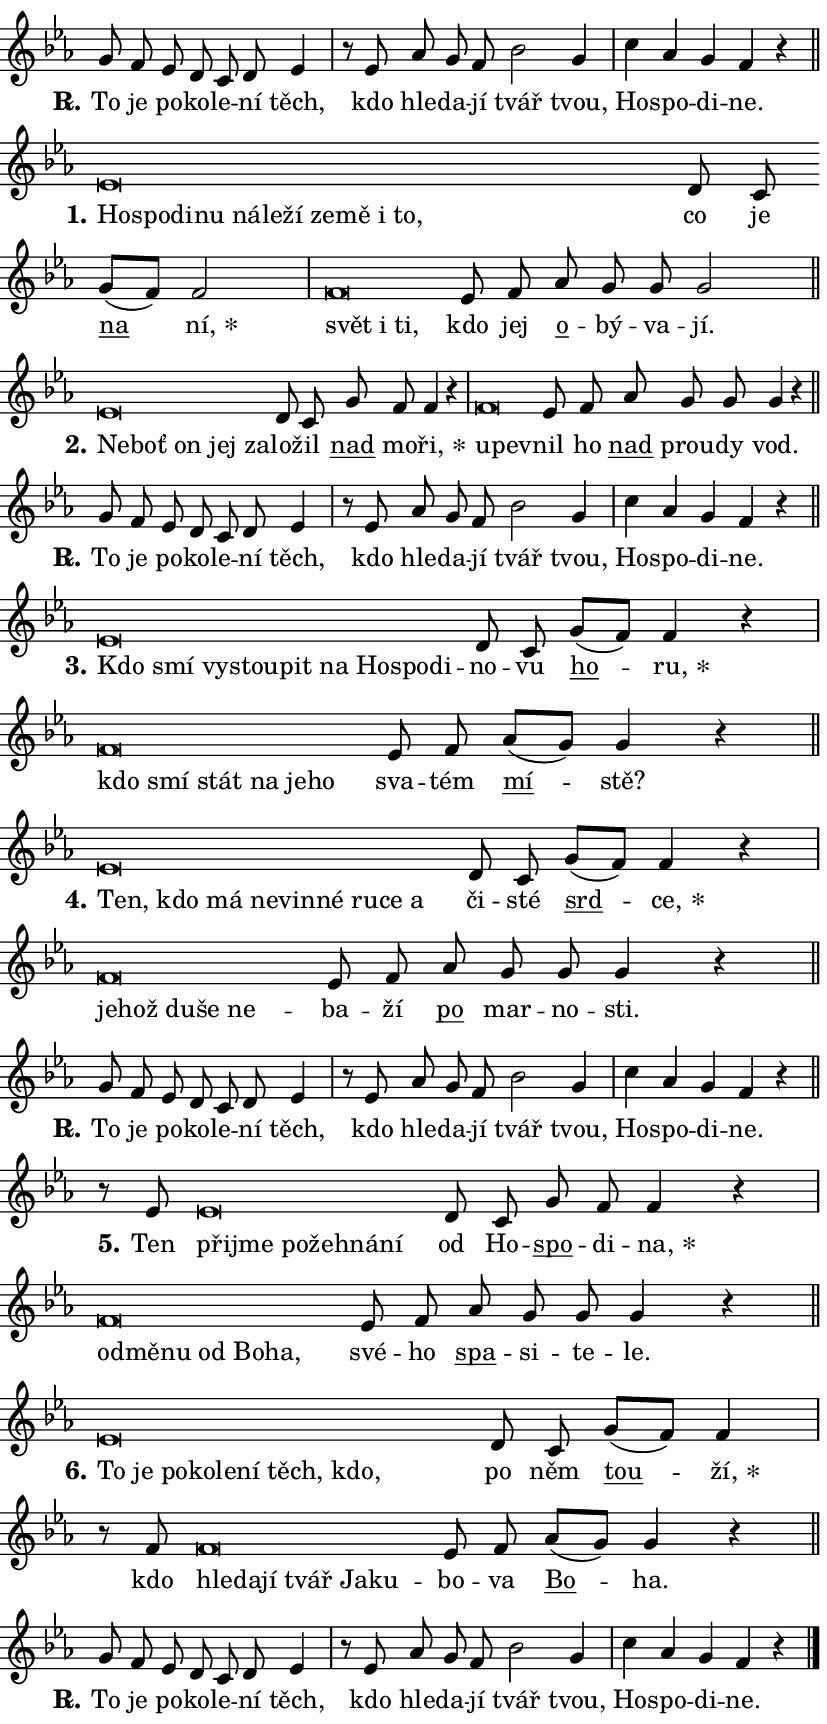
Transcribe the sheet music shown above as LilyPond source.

\version "2.24.0"
\header { tagline = "" }
\paper {
  indent = 0\cm
  top-margin = 0\cm
  right-margin = 0.13\cm % to fit lyric hyphens
  bottom-margin = 0\cm
  left-margin = 0\cm
  paper-width = 14\cm
  page-breaking = #ly:one-page-breaking
  system-system-spacing.basic-distance = #11
  score-system-spacing.basic-distance = #11
  ragged-last = ##f
}


%% Author: Thomas Morley
%% https://lists.gnu.org/archive/html/lilypond-user/2020-05/msg00002.html
#(define (line-position grob)
"Returns position of @var[grob} in current system:
   @code{'start}, if at first time-step
   @code{'end}, if at last time-step
   @code{'middle} otherwise
"
  (let* ((col (ly:item-get-column grob))
         (ln (ly:grob-object col 'left-neighbor))
         (rn (ly:grob-object col 'right-neighbor))
         (col-to-check-left (if (ly:grob? ln) ln col))
         (col-to-check-right (if (ly:grob? rn) rn col))
         (break-dir-left
           (and
             (ly:grob-property col-to-check-left 'non-musical #f)
             (ly:item-break-dir col-to-check-left)))
         (break-dir-right
           (and
             (ly:grob-property col-to-check-right 'non-musical #f)
             (ly:item-break-dir col-to-check-right))))
        (cond ((eqv? 1 break-dir-left) 'start)
              ((eqv? -1 break-dir-right) 'end)
              (else 'middle))))

#(define (tranparent-at-line-position vctor)
  (lambda (grob)
  "Relying on @code{line-position} select the relevant enry from @var{vctor}.
Used to determine transparency,"
    (case (line-position grob)
      ((end) (not (vector-ref vctor 0)))
      ((middle) (not (vector-ref vctor 1)))
      ((start) (not (vector-ref vctor 2))))))

noteHeadBreakVisibility =
#(define-music-function (break-visibility)(vector?)
"Makes @code{NoteHead}s transparent relying on @var{break-visibility}"
#{
  \override NoteHead.transparent =
    #(tranparent-at-line-position break-visibility)
#})

#(define delete-ledgers-for-transparent-note-heads
  (lambda (grob)
    "Reads whether a @code{NoteHead} is transparent.
If so this @code{NoteHead} is removed from @code{'note-heads} from
@var{grob}, which is supposed to be @code{LedgerLineSpanner}.
As a result ledgers are not printed for this @code{NoteHead}"
    (let* ((nhds-array (ly:grob-object grob 'note-heads))
           (nhds-list
             (if (ly:grob-array? nhds-array)
                 (ly:grob-array->list nhds-array)
                 '()))
           ;; Relies on the transparent-property being done before
           ;; Staff.LedgerLineSpanner.after-line-breaking is executed.
           ;; This is fragile ...
           (to-keep
             (remove
               (lambda (nhd)
                 (ly:grob-property nhd 'transparent #f))
               nhds-list)))
      ;; TODO find a better method to iterate over grob-arrays, similiar
      ;; to filter/remove etc for lists
      ;; For now rebuilt from scratch
      (set! (ly:grob-object grob 'note-heads)  '())
      (for-each
        (lambda (nhd)
          (ly:pointer-group-interface::add-grob grob 'note-heads nhd))
        to-keep))))

squashNotes = {
  \override NoteHead.X-extent = #'(-0.2 . 0.2)
  \override NoteHead.Y-extent = #'(-0.75 . 0)
  \override NoteHead.stencil =
    #(lambda (grob)
       (let ((pos (ly:grob-property grob 'staff-position)))
         (begin
           (if (< pos -7) (display "ERROR: Lower brevis then expected\n") (display ""))
           (if (<= pos -6) ly:text-interface::print ly:note-head::print))))
}
unSquashNotes = {
  \revert NoteHead.X-extent
  \revert NoteHead.Y-extent
  \revert NoteHead.stencil
}

hideNotes = \noteHeadBreakVisibility #begin-of-line-visible
unHideNotes = \noteHeadBreakVisibility #all-visible

% work-around for resetting accidentals
% https://lilypond.org/doc/v2.23/Documentation/notation/displaying-rhythms#unmetered-music
cadenzaMeasure = {
  \cadenzaOff
  \partial 1024 s1024
  \cadenzaOn
}

#(define-markup-command (accent layout props text) (markup?)
  "Underline accented syllable"
  (interpret-markup layout props
    #{\markup \override #'(offset . 4.3) \underline { #text }#}))

responsum = \markup \concat {
  "R" \hspace #-1.05 \path #0.1 #'((moveto 0 0.07) (lineto 0.9 0.8)) \hspace #0.05 "."
}

spaceSize = #0.6828661417322834 % exact space size for TeX Gyre Schola

\layout {
  \context {
    \Staff
    \remove "Time_signature_engraver"
    \override LedgerLineSpanner.after-line-breaking = #delete-ledgers-for-transparent-note-heads
  }
  \context {
    \Lyrics {
      \override LyricSpace.minimum-distance = \spaceSize
      \override LyricText.font-name = #"TeX Gyre Schola"
      \override LyricText.font-size = 1
      \override StanzaNumber.font-name = #"TeX Gyre Schola Bold"
      \override StanzaNumber.font-size = 1
    }
  }
  \context {
    \Score 
    \override NoteHead.text =
      #(lambda (grob) 
        (let ((pos (ly:grob-property grob 'staff-position)))
          #{\markup {
            \combine
              \halign #-0.55 \raise #(if (= pos -6) 0 0.5) \override #'(thickness . 2) \draw-line #'(3.2 . 0)
              \musicglyph "noteheads.sM1"
          }#}))
  }
}

% magnetic-lyrics.ily
%
%   written by
%     Jean Abou Samra <jean@abou-samra.fr>
%     Werner Lemberg <wl@gnu.org>
%
%   adapted by
%     Jiri Hon <jiri.hon@gmail.com>
%
% Version 2022-Apr-15

% https://www.mail-archive.com/lilypond-user@gnu.org/msg149350.html

#(define (Left_hyphen_pointer_engraver context)
   "Collect syllable-hyphen-syllable occurrences in lyrics and store
them in properties.  This engraver only looks to the left.  For
example, if the lyrics input is @code{foo -- bar}, it does the
following.

@itemize @bullet
@item
Set the @code{text} property of the @code{LyricHyphen} grob between
@q{foo} and @q{bar} to @code{foo}.

@item
Set the @code{left-hyphen} property of the @code{LyricText} grob with
text @q{foo} to the @code{LyricHyphen} grob between @q{foo} and
@q{bar}.
@end itemize

Use this auxiliary engraver in combination with the
@code{lyric-@/text::@/apply-@/magnetic-@/offset!} hook."
   (let ((hyphen #f)
         (text #f))
     (make-engraver
      (acknowledgers
       ((lyric-syllable-interface engraver grob source-engraver)
        (set! text grob)))
      (end-acknowledgers
       ((lyric-hyphen-interface engraver grob source-engraver)
        ;(when (not (grob::has-interface grob 'lyric-space-interface))
          (set! hyphen grob)));)
      ((stop-translation-timestep engraver)
       (when (and text hyphen)
         (ly:grob-set-object! text 'left-hyphen hyphen))
       (set! text #f)
       (set! hyphen #f)))))

#(define (lyric-text::apply-magnetic-offset! grob)
   "If the space between two syllables is less than the value in
property @code{LyricText@/.details@/.squash-threshold}, move the right
syllable to the left so that it gets concatenated with the left
syllable.

Use this function as a hook for
@code{LyricText@/.after-@/line-@/breaking} if the
@code{Left_@/hyphen_@/pointer_@/engraver} is active."
   (let ((hyphen (ly:grob-object grob 'left-hyphen #f)))
     (when hyphen
       (let ((left-text (ly:spanner-bound hyphen LEFT)))
         (when (grob::has-interface left-text 'lyric-syllable-interface)
           (let* ((common (ly:grob-common-refpoint grob left-text X))
                  (this-x-ext (ly:grob-extent grob common X))
                  (left-x-ext
                   (begin
                     ;; Trigger magnetism for left-text.
                     (ly:grob-property left-text 'after-line-breaking)
                     (ly:grob-extent left-text common X)))
                  ;; `delta` is the gap width between two syllables.
                  (delta (- (interval-start this-x-ext)
                            (interval-end left-x-ext)))
                  (details (ly:grob-property grob 'details))
                  (threshold (assoc-get 'squash-threshold details 0.2)))
             (when (< delta threshold)
               (let* (;; We have to manipulate the input text so that
                      ;; ligatures crossing syllable boundaries are not
                      ;; disabled.  For languages based on the Latin
                      ;; script this is essentially a beautification.
                      ;; However, for non-Western scripts it can be a
                      ;; necessity.
                      (lt (ly:grob-property left-text 'text))
                      (rt (ly:grob-property grob 'text))
                      (is-space (grob::has-interface hyphen 'lyric-space-interface))
                      (space (if is-space " " ""))
                      (extra-delta (if is-space spaceSize 0))
                      ;; Append new syllable.
                      (ltrt-space (if (and (string? lt) (string? rt))
                                (string-append lt space rt)
                                (make-concat-markup (list lt space rt))))
                      ;; Right-align `ltrt` to the right side.
                      (ltrt-space-markup (grob-interpret-markup
                               grob
                               (make-translate-markup
                                (cons (interval-length this-x-ext) 0)
                                (make-right-align-markup ltrt-space)))))
                 (begin
                   ;; Don't print `left-text`.
                   (ly:grob-set-property! left-text 'stencil #f)
                   ;; Set text and stencil (which holds all collected
                   ;; syllables so far) and shift it to the left.
                   (ly:grob-set-property! grob 'text ltrt-space)
                   (ly:grob-set-property! grob 'stencil ltrt-space-markup)
                   (ly:grob-translate-axis! grob (- (- delta extra-delta)) X))))))))))


#(define (lyric-hyphen::displace-bounds-first grob)
   ;; Make very sure this callback isn't triggered too early.
   (let ((left (ly:spanner-bound grob LEFT))
         (right (ly:spanner-bound grob RIGHT)))
     (ly:grob-property left 'after-line-breaking)
     (ly:grob-property right 'after-line-breaking)
     (ly:lyric-hyphen::print grob)))

squashThreshold = #0.4

\layout {
  \context {
    \Lyrics
    \consists #Left_hyphen_pointer_engraver
    \override LyricText.after-line-breaking =
      #lyric-text::apply-magnetic-offset!
    \override LyricHyphen.stencil = #lyric-hyphen::displace-bounds-first
    \override LyricText.details.squash-threshold = \squashThreshold
    \override LyricHyphen.minimum-distance = 0
    \override LyricHyphen.minimum-length = \squashThreshold
  }
}

squashText = \override LyricText.details.squash-threshold = 9999
unSquashText = \override LyricText.details.squash-threshold = \squashThreshold

leftText = \override LyricText.self-alignment-X = #LEFT
unLeftText = \revert LyricText.self-alignment-X

starOffset = #(lambda (grob) 
                (let ((x_offset (ly:self-alignment-interface::aligned-on-x-parent grob)))
                  (if (= x_offset 0) 0 (+ x_offset 1.2))))

star = #(define-music-function (syllable)(string?)
"Append star separator at the end of a syllable"
#{
  \once \override LyricText.X-offset = #starOffset
  \lyricmode { \markup {
    #syllable
    \override #'((font-name . "TeX Gyre Schola Bold")) \hspace #0.2 \lower #0.65 \larger "*"
  } }
#})

starAccent = #(define-music-function (syllable)(string?)
"Append star separator at the end of a syllable and make accent"
#{
  \once \override LyricText.X-offset = #starOffset
  \lyricmode { \markup {
    \accent #syllable
    \override #'((font-name . "TeX Gyre Schola Bold")) \hspace #0.2 \lower #0.65 \larger "*"
  } }
#})

breath = #(define-music-function (syllable)(string?)
"Append breathing indicator at the end of a syllable"
#{
  \lyricmode { \markup { #syllable "+" } }
#})

optionalBreath = #(define-music-function (syllable)(string?)
"Append optional breathing indicator at the end of a syllable"
#{
  \lyricmode { \markup { #syllable "(+)" } }
#})


\score {
    <<
        \new Voice = "melody" { \cadenzaOn \key es \major \relative { g'8 f es d c d es4 \cadenzaMeasure \bar "|" r8 es as g f \bar "" bes2 g4 \cadenzaMeasure \bar "|" c as g f r \cadenzaMeasure \bar "||" \break } }
        \new Lyrics \lyricsto "melody" { \lyricmode { \set stanza = \responsum
To je po -- ko -- le -- ní těch, kdo hle -- da -- jí tvář tvou, Ho -- spo -- di -- ne. } }
    >>
    \layout {}
}

\score {
    <<
        \new Voice = "melody" { \cadenzaOn \key es \major \relative { \squashNotes es'\breve*1/16 \hideNotes \breve*1/16 \bar "" \breve*1/16 \bar "" \breve*1/16 \bar "" \breve*1/16 \bar "" \breve*1/16 \bar "" \breve*1/16 \bar "" \breve*1/16 \bar "" \breve*1/16 \bar "" \breve*1/16 \breve*1/16 \bar "" \unHideNotes \unSquashNotes d8 c \bar "" g'[( f)] f2 \cadenzaMeasure \bar "|" \squashNotes f\breve*1/16 \hideNotes \breve*1/16 \breve*1/16 \bar "" \unHideNotes \unSquashNotes es8 f \bar "" as g g g2 \cadenzaMeasure \bar "||" \break } }
        \new Lyrics \lyricsto "melody" { \lyricmode { \set stanza = "1."
\leftText Ho -- \squashText spo -- di -- nu ná -- le -- ží ze -- mě i to, \unLeftText \unSquashText co je \markup \accent na \star ní, \leftText svět \squashText i ti, \unLeftText \unSquashText kdo jej \markup \accent o -- bý -- va -- jí. } }
    >>
    \layout {}
}

\score {
    <<
        \new Voice = "melody" { \cadenzaOn \key es \major \relative { \squashNotes es'\breve*1/16 \hideNotes \breve*1/16 \bar "" \breve*1/16 \bar "" \breve*1/16 \breve*1/16 \bar "" \unHideNotes \unSquashNotes d8 c \bar "" g' f f4 r \cadenzaMeasure \bar "|" \squashNotes f\breve*1/16 \hideNotes \breve*1/16 \bar "" \unHideNotes \unSquashNotes es8 f \bar "" as g g g4 r \cadenzaMeasure \bar "||" \break } }
        \new Lyrics \lyricsto "melody" { \lyricmode { \set stanza = "2."
\leftText Ne -- \squashText boť on jej za -- \unLeftText \unSquashText lo -- žil \markup \accent nad mo -- \star ři, \leftText u -- \squashText pev -- \unLeftText \unSquashText nil ho \markup \accent nad prou -- dy vod. } }
    >>
    \layout {}
}

\score {
    <<
        \new Voice = "melody" { \cadenzaOn \key es \major \relative { g'8 f es d c d es4 \cadenzaMeasure \bar "|" r8 es as g f \bar "" bes2 g4 \cadenzaMeasure \bar "|" c as g f r \cadenzaMeasure \bar "||" \break } }
        \new Lyrics \lyricsto "melody" { \lyricmode { \set stanza = \responsum
To je po -- ko -- le -- ní těch, kdo hle -- da -- jí tvář tvou, Ho -- spo -- di -- ne. } }
    >>
    \layout {}
}

\score {
    <<
        \new Voice = "melody" { \cadenzaOn \key es \major \relative { \squashNotes es'\breve*1/16 \hideNotes \breve*1/16 \bar "" \breve*1/16 \bar "" \breve*1/16 \bar "" \breve*1/16 \bar "" \breve*1/16 \bar "" \breve*1/16 \bar "" \breve*1/16 \breve*1/16 \bar "" \unHideNotes \unSquashNotes d8 c \bar "" g'[( f)] f4 r \cadenzaMeasure \bar "|" \squashNotes f\breve*1/16 \hideNotes \breve*1/16 \bar "" \breve*1/16 \bar "" \breve*1/16 \bar "" \breve*1/16 \breve*1/16 \bar "" \unHideNotes \unSquashNotes es8 f \bar "" as[( g)] g4 r \cadenzaMeasure \bar "||" \break } }
        \new Lyrics \lyricsto "melody" { \lyricmode { \set stanza = "3."
\leftText Kdo \squashText smí vy -- stou -- pit na Ho -- spo -- di -- \unLeftText \unSquashText no -- vu \markup \accent ho -- \star ru, \leftText kdo \squashText smí stát na je -- ho \unLeftText \unSquashText sva -- tém \markup \accent mí -- stě? } }
    >>
    \layout {}
}

\score {
    <<
        \new Voice = "melody" { \cadenzaOn \key es \major \relative { \squashNotes es'\breve*1/16 \hideNotes \breve*1/16 \bar "" \breve*1/16 \bar "" \breve*1/16 \bar "" \breve*1/16 \bar "" \breve*1/16 \bar "" \breve*1/16 \bar "" \breve*1/16 \breve*1/16 \bar "" \unHideNotes \unSquashNotes d8 c \bar "" g'[( f)] f4 r \cadenzaMeasure \bar "|" \squashNotes f\breve*1/16 \hideNotes \breve*1/16 \bar "" \breve*1/16 \bar "" \breve*1/16 \breve*1/16 \bar "" \unHideNotes \unSquashNotes es8 f \bar "" as g g g4 r \cadenzaMeasure \bar "||" \break } }
        \new Lyrics \lyricsto "melody" { \lyricmode { \set stanza = "4."
\leftText Ten, \squashText kdo má ne -- vin -- né ru -- ce a \unLeftText \unSquashText či -- sté \markup \accent srd -- \star ce, \leftText je -- \squashText hož du -- še ne -- \unLeftText \unSquashText ba -- ží \markup \accent po mar -- no -- sti. } }
    >>
    \layout {}
}

\score {
    <<
        \new Voice = "melody" { \cadenzaOn \key es \major \relative { g'8 f es d c d es4 \cadenzaMeasure \bar "|" r8 es as g f \bar "" bes2 g4 \cadenzaMeasure \bar "|" c as g f r \cadenzaMeasure \bar "||" \break } }
        \new Lyrics \lyricsto "melody" { \lyricmode { \set stanza = \responsum
To je po -- ko -- le -- ní těch, kdo hle -- da -- jí tvář tvou, Ho -- spo -- di -- ne. } }
    >>
    \layout {}
}

\score {
    <<
        \new Voice = "melody" { \cadenzaOn \key es \major \relative { r8 es'8 \squashNotes es\breve*1/16 \hideNotes \breve*1/16 \bar "" \breve*1/16 \bar "" \breve*1/16 \bar "" \breve*1/16 \breve*1/16 \bar "" \unHideNotes \unSquashNotes d8 c \bar "" g' f f4 r \cadenzaMeasure \bar "|" \squashNotes f\breve*1/16 \hideNotes \breve*1/16 \bar "" \breve*1/16 \bar "" \breve*1/16 \bar "" \breve*1/16 \breve*1/16 \bar "" \unHideNotes \unSquashNotes es8 f \bar "" as g g g4 r \cadenzaMeasure \bar "||" \break } }
        \new Lyrics \lyricsto "melody" { \lyricmode { \set stanza = "5."
Ten \leftText při -- \squashText jme po -- žeh -- ná -- ní \unLeftText \unSquashText od Ho -- \markup \accent spo -- di -- \star na, \leftText od -- \squashText mě -- nu od Bo -- ha, \unLeftText \unSquashText své -- ho \markup \accent spa -- si -- te -- le. } }
    >>
    \layout {}
}

\score {
    <<
        \new Voice = "melody" { \cadenzaOn \key es \major \relative { \squashNotes es'\breve*1/16 \hideNotes \breve*1/16 \bar "" \breve*1/16 \bar "" \breve*1/16 \bar "" \breve*1/16 \bar "" \breve*1/16 \bar "" \breve*1/16 \breve*1/16 \bar "" \unHideNotes \unSquashNotes d8 c \bar "" g'[( f)] f4 \cadenzaMeasure \bar "|" r8 f8 \squashNotes f\breve*1/16 \hideNotes \breve*1/16 \bar "" \breve*1/16 \bar "" \breve*1/16 \bar "" \breve*1/16 \breve*1/16 \bar "" \unHideNotes \unSquashNotes es8 f \bar "" as[( g)] g4 r \cadenzaMeasure \bar "||" \break } }
        \new Lyrics \lyricsto "melody" { \lyricmode { \set stanza = "6."
\leftText To \squashText je po -- ko -- le -- ní těch, kdo, \unLeftText \unSquashText po něm \markup \accent tou -- \star ží, kdo \leftText hle -- \squashText da -- jí tvář Ja -- ku -- \unLeftText \unSquashText bo -- va \markup \accent Bo -- ha. } }
    >>
    \layout {}
}

\score {
    <<
        \new Voice = "melody" { \cadenzaOn \key es \major \relative { g'8 f es d c d es4 \cadenzaMeasure \bar "|" r8 es as g f \bar "" bes2 g4 \cadenzaMeasure \bar "|" c as g f r \cadenzaMeasure \bar "||" \break } \bar "|." }
        \new Lyrics \lyricsto "melody" { \lyricmode { \set stanza = \responsum
To je po -- ko -- le -- ní těch, kdo hle -- da -- jí tvář tvou, Ho -- spo -- di -- ne. } }
    >>
    \layout {}
}
